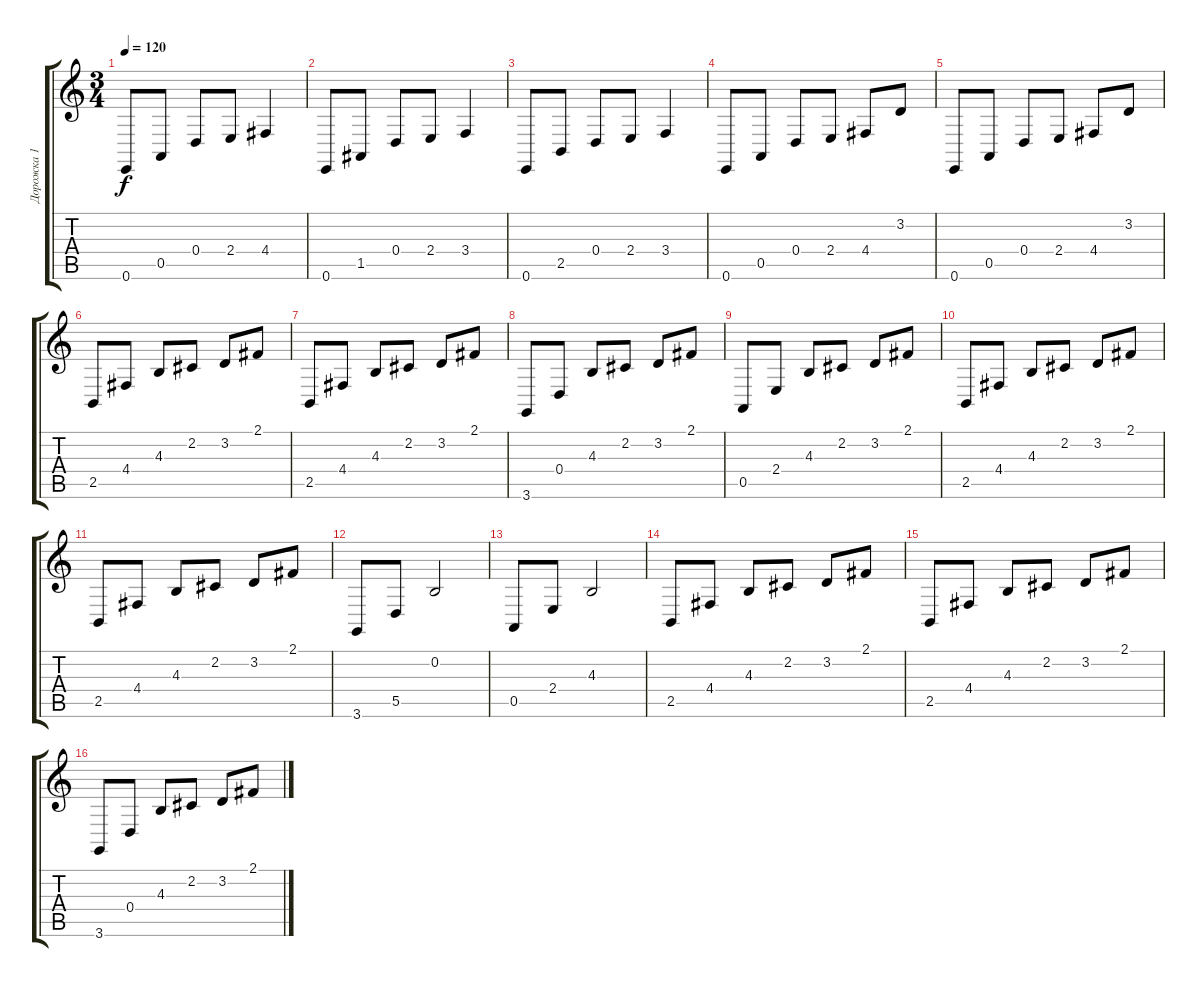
\track ("Дорожка 1" "Дорожка 1") {instrument acousticgrandpiano}
\staff {score tabs}
\tuning (E4 B3 G3 D3 A2 E2) {hide}
\ts (3 4)
\tempo 120
\clef g2
\ks aminor
0.6.8{dy f} 0.5.8 0.4.8 2.4.8 4.4.4 |
0.6.8 1.5.8 0.4.8 2.4.8 3.4.4 |
0.6.8 2.5.8 0.4.8 2.4.8 3.4.4 |
0.6.8 0.5.8 0.4.8 2.4.8 4.4.8 3.2.8 |
0.6.8 0.5.8 0.4.8 2.4.8 4.4.8 3.2.8 |
2.5.8 4.4.8 4.3.8 2.2.8 3.2.8 2.1.8 |
2.5.8 4.4.8 4.3.8 2.2.8 3.2.8 2.1.8 |
3.6.8 0.4.8 4.3.8 2.2.8 3.2.8 2.1.8 |
0.5.8 2.4.8 4.3.8 2.2.8 3.2.8 2.1.8 |
2.5.8 4.4.8 4.3.8 2.2.8 3.2.8 2.1.8 |
2.5.8 4.4.8 4.3.8 2.2.8 3.2.8 2.1.8 |
3.6.8 5.5.8 0.2.2 |
0.5.8 2.4.8 4.3.2 |
2.5.8 4.4.8 4.3.8 2.2.8 3.2.8 2.1.8 |
2.5.8 4.4.8 4.3.8 2.2.8 3.2.8 2.1.8 |
3.6.8 0.4.8 4.3.8 2.2.8 3.2.8 2.1.8
